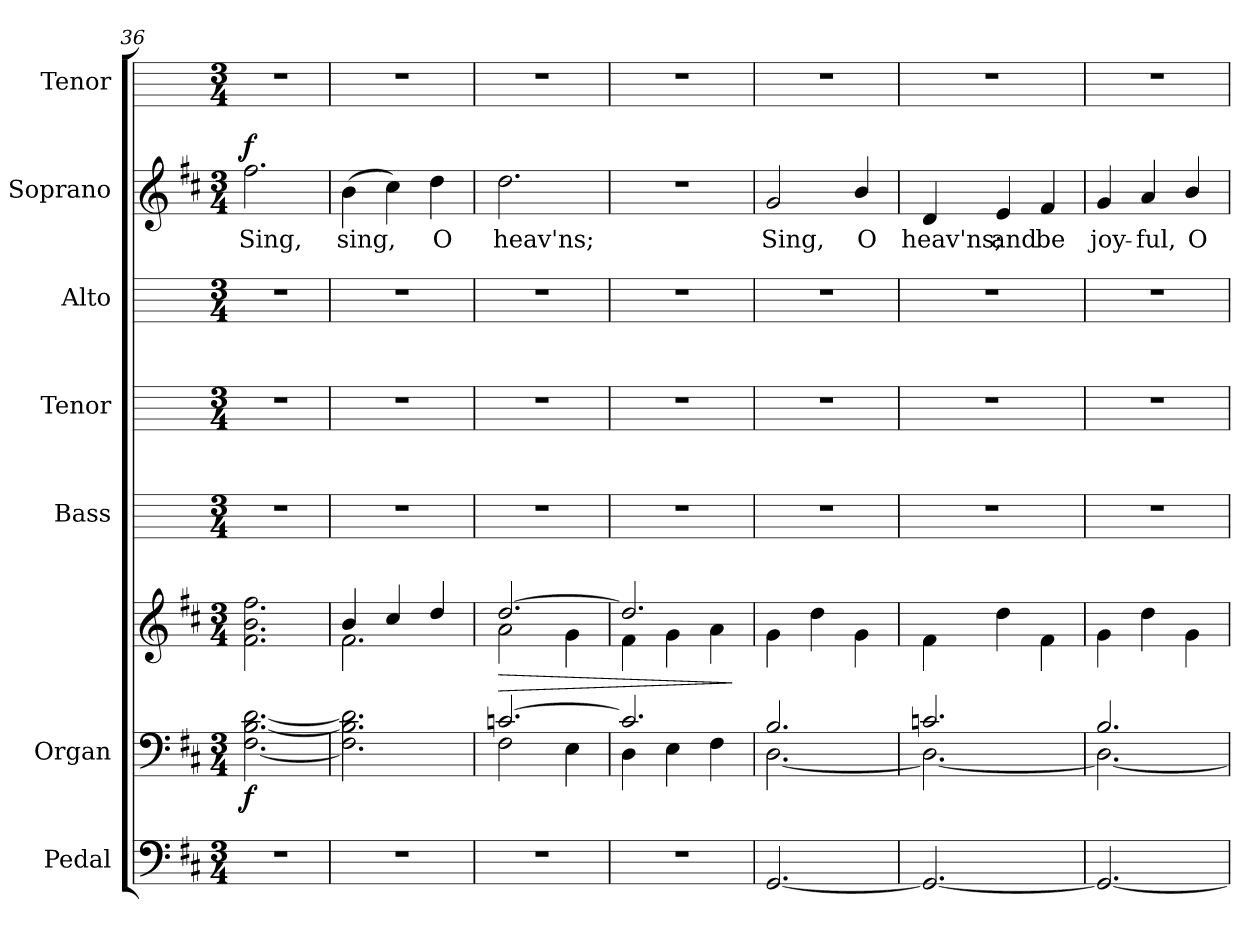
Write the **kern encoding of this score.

**kern	**kern	**kern	**dynam	**kern	**kern	**kern	**kern	**text	**dynam	**kern
*part7	*part6	*part6	*part6	*part5	*part4	*part3	*part2	*part2	*part2	*part1
*staff8	*staff7	*staff6	*staff6/7	*staff5	*staff4	*staff3	*staff2	*staff2	*staff2	*staff1
*I"Pedal	*I"Organ	*	*	*I"Bass	*I"Tenor	*I"Alto	*I"Soprano	*	*	*I"Tenor
*	*	*	*	*I'B	*I'T	*I'A	*I'S	*	*	*I'T
*clefF4	*clefF4	*clefG2	*	*	*	*	*clefG2	*	*	*
*k[f#c#]	*k[f#c#]	*k[f#c#]	*	*	*	*	*k[f#c#]	*	*	*
*D:	*D:	*D:	*	*	*	*	*D:	*	*	*
*M3/4	*M3/4	*M3/4	*	*M3/4	*M3/4	*M3/4	*M3/4	*	*	*M3/4
=36	=36	=36	=36	=36	=36	=36	=36	=36	=36	=36
!LO:N:vis=1	!LO:N:vis=1	!LO:N:vis=1	!LO:DY:b=2	!	!	!	!	!LO:LY:b	!LO:DY:b	!
*	*^	*^	*	*	*	*	*	*	*	*
2.r	2.ryy	[2.F#\ [2.B\ [2.d\	2.ryy	2.f#\ 2.b\ 2.ff#\	f	2.r	2.r	2.r	2.ff#	Sing,	f	2.r
=37	=37	=37	=37	=37	=37	=37	=37	=37	=37	=37	=37	=37
!LO:N:vis=1	!LO:N:vis=1	!	!	!	!	!	!	!	!	!LO:LY:b	!	!
2.r	2.ryy	2.F#\] 2.B\] 2.d\]	4b/	2.f#\	.	2.r	2.r	2.r	(>4b	sing,	.	2.r
.	.	.	4cc#/	.	.	.	.	.	4cc#)	.	.	.
!	!	!	!	!	!	!	!	!	!	!LO:LY:b	!	!
.	.	.	4dd/	.	.	.	.	.	4dd	O	.	.
=38	=38	=38	=38	=38	=38	=38	=38	=38	=38	=38	=38	=38
!LO:N:vis=1	!	!	!	!	!LO:HP:b	!	!	!	!	!LO:LY:b	!	!
2.r	[2.cn/	2F#\	[2.dd/	2a\	>	2.r	2.r	2.r	2.dd	heav'ns;	.	2.r
.	.	4E\	.	4g\	.	.	.	.	.	.	.	.
=39	=39	=39	=39	=39	=39	=39	=39	=39	=39	=39	=39	=39
!LO:N:vis=1	!	!	!	!	!	!	!	!	!LO:N:vis=1	!	!	!
2.r	2.c/]	4D\	2.dd/]	4f#\	.	2.r	2.r	2.r	2.r	.	.	2.r
.	.	4E\	.	4g\	.	.	.	.	.	.	.	.
.	.	4F#\	.	4a\	.	.	.	.	.	.	.	.
*	*v	*v	*	*	*	*	*	*	*	*	*	*
*	*	*v	*v	*	*	*	*	*	*	*	*
.	.	.	]	.	.	.	.	.	.	.
=40	=40	=40	=40	=40	=40	=40	=40	=40	=40	=40
*	*^	*	*	*	*	*	*	*	*	*
!	!	!	!LO:N:vis=1	!	!	!	!	!	!LO:LY:b	!	!
*	*	*	*^	*	*	*	*	*	*	*	*
[2.GG	2.B/	[2.D\	2.ryy	4g\	.	2.r	2.r	2.r	2g	Sing,	.	2.r
.	.	.	.	4dd\	.	.	.	.	.	.	.	.
!	!	!	!	!	!	!	!	!	!	!LO:LY:b	!	!
.	.	.	.	4g\	.	.	.	.	4b/	O	.	.
=41	=41	=41	=41	=41	=41	=41	=41	=41	=41	=41	=41	=41
!	!	!	!LO:N:vis=1	!	!	!	!	!	!	!LO:LY:b	!	!
2.GG_	2.cn/	2.D\_	2.ryy	4f#\	.	2.r	2.r	2.r	4d	heav'ns;	.	2.r
!	!	!	!	!	!	!	!	!	!	!LO:LY:b	!	!
.	.	.	.	4dd\	.	.	.	.	4e	and	.	.
!	!	!	!	!	!	!	!	!	!	!LO:LY:b	!	!
.	.	.	.	4f#\	.	.	.	.	4f#	be	.	.
=42	=42	=42	=42	=42	=42	=42	=42	=42	=42	=42	=42	=42
!	!	!	!LO:N:vis=1	!	!	!	!	!	!	!LO:LY:b	!	!
2.GG_	2.B/	2.D\_	2.ryy	4g\	.	2.r	2.r	2.r	4g	joy-	.	2.r
!	!	!	!	!	!	!	!	!	!	!LO:LY:b	!	!
.	.	.	.	4dd\	.	.	.	.	4a	-ful,	.	.
!	!	!	!	!	!	!	!	!	!	!LO:LY:b	!	!
.	.	.	.	4g\	.	.	.	.	4b/	O	.	.
*	*v	*v	*	*	*	*	*	*	*	*	*	*
*	*	*v	*v	*	*	*	*	*	*	*	*
=	=	=	=	=	=	=	=	=	=	=
*-	*-	*-	*-	*-	*-	*-	*-	*-	*-	*-
